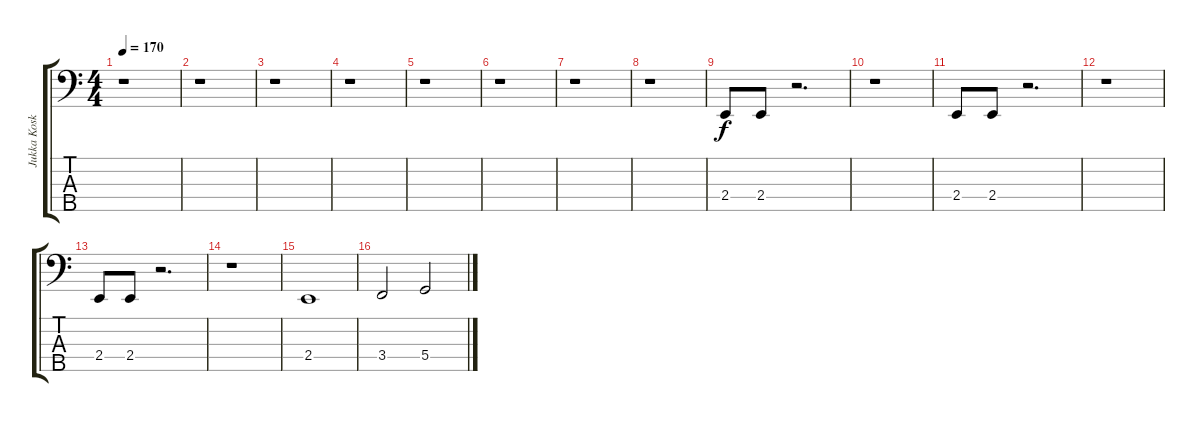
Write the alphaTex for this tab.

\track ("Jukka Koskinen" "Jukka Kosk") {instrument electricbasspick}
\staff {score tabs}
\tuning (F2 C2 G1 D1 A0) {hide}
\ts (4 4)
\tempo 170
\clef f4
\ks c
r.1{dy f instrument electricbasspick} |
r.1 |
r.1 |
r.1 |
r.1 |
r.1 |
r.1 |
r.1 |
2.4.8 2.4.8 r.2{d} |
r.1 |
2.4.8 2.4.8 r.2{d} |
r.1 |
2.4.8 2.4.8 r.2{d} |
r.1 |
2.4.1 |
3.4.2 5.4.2
